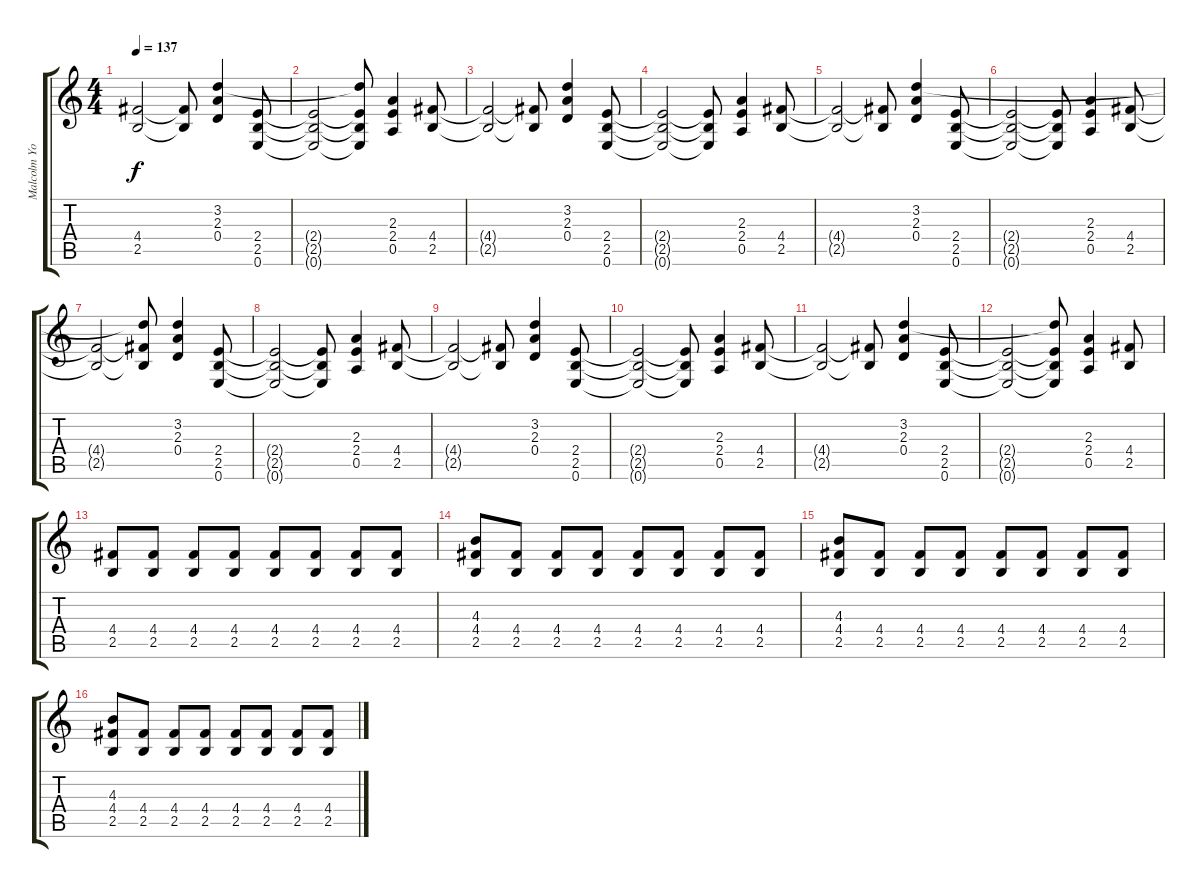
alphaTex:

\track ("Malcolm Young / 2nd guitar" "Malcolm Yo") {instrument overdrivenguitar}
\staff {score tabs}
\tuning (E4 B3 G3 D3 A2 E2) {hide}
\ts (4 4)
\tempo 137
\clef g2
\ks c
(4.4{t} 2.5{t}).2{dy f} (4.4{t} 2.5{t}).8 (3.2 2.3 0.4).4 (2.4 2.5 0.6).8 |
(2.4{t} 2.5{t} 0.6{t}).2 (3.2{t} 2.4{t} 2.5{t} 0.6{t}).8 (2.3 2.4 0.5).4 (4.4 2.5).8 |
(4.4{t} 2.5{t}).2 (4.4{t} 2.5{t}).8 (3.2 2.3 0.4).4 (2.4 2.5 0.6).8 |
(2.4{t} 2.5{t} 0.6{t}).2 (2.4{t} 2.5{t} 0.6{t}).8 (2.3 2.4 0.5).4 (4.4 2.5).8 |
(4.4{t} 2.5{t}).2 (4.4{t} 2.5{t}).8 (3.2 2.3 0.4).4 (2.4 2.5 0.6).8 |
(2.4{t} 2.5{t} 0.6{t}).2 (2.4{t} 2.5{t} 0.6{t}).8 (2.3 2.4 0.5).4 (4.4 2.5).8 |
(4.4{t} 2.5{t}).2 (3.2{t} 4.4{t} 2.5{t}).8 (3.2 2.3 0.4).4 (2.4 2.5 0.6).8 |
(2.4{t} 2.5{t} 0.6{t}).2 (2.4{t} 2.5{t} 0.6{t}).8 (2.3 2.4 0.5).4 (4.4 2.5).8 |
(4.4{t} 2.5{t}).2 (4.4{t} 2.5{t}).8 (3.2 2.3 0.4).4 (2.4 2.5 0.6).8 |
(2.4{t} 2.5{t} 0.6{t}).2 (2.4{t} 2.5{t} 0.6{t}).8 (2.3 2.4 0.5).4 (4.4 2.5).8 |
(4.4{t} 2.5{t}).2 (4.4{t} 2.5{t}).8 (3.2 2.3 0.4).4 (2.4 2.5 0.6).8 |
(2.4{t} 2.5{t} 0.6{t}).2 (3.2{t} 2.4{t} 2.5{t} 0.6{t}).8 (2.3 2.4 0.5).4 (4.4 2.5).8 |
(4.4 2.5).8 (4.4 2.5).8 (4.4 2.5).8 (4.4 2.5).8 (4.4 2.5).8 (4.4 2.5).8 (4.4 2.5).8 (4.4 2.5).8 |
(4.3 4.4 2.5).8 (4.4 2.5).8 (4.4 2.5).8 (4.4 2.5).8 (4.4 2.5).8 (4.4 2.5).8 (4.4 2.5).8 (4.4 2.5).8 |
(4.3 4.4 2.5).8 (4.4 2.5).8 (4.4 2.5).8 (4.4 2.5).8 (4.4 2.5).8 (4.4 2.5).8 (4.4 2.5).8 (4.4 2.5).8 |
(4.3 4.4 2.5).8 (4.4 2.5).8 (4.4 2.5).8 (4.4 2.5).8 (4.4 2.5).8 (4.4 2.5).8 (4.4 2.5).8 (4.4 2.5).8
